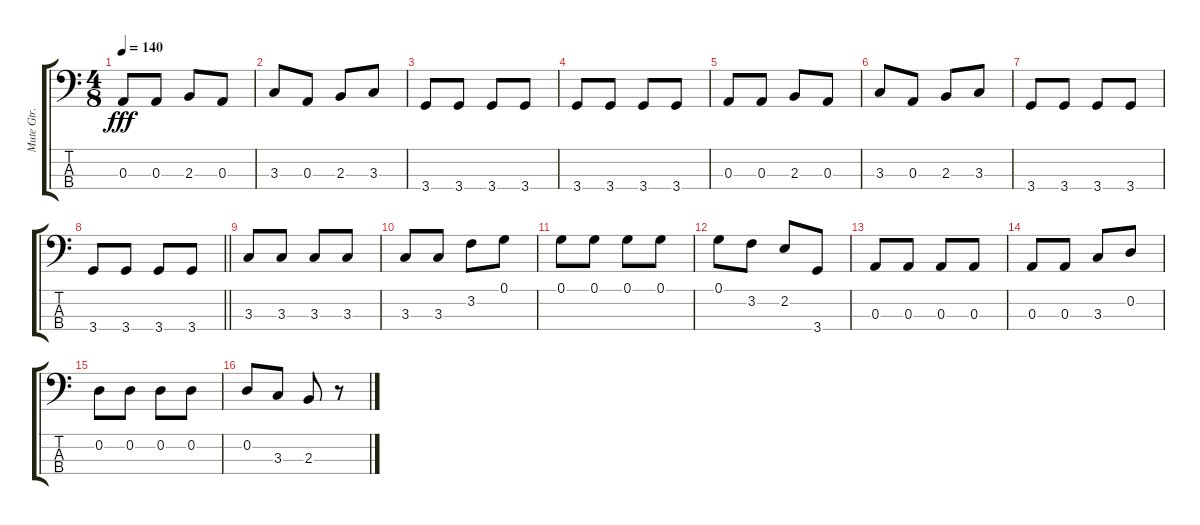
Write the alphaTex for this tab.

\track ("Mute Gtr." "Mute Gtr.") {instrument slapbass1}
\staff {score tabs}
\tuning (G2 D2 A1 E1) {hide}
\ts (4 8)
\tempo 140
\clef f4
\ks c
0.3.8{dy fff} 0.3.8 2.3.8 0.3.8 |
3.3.8 0.3.8 2.3.8 3.3.8 |
3.4.8 3.4.8 3.4.8 3.4.8 |
3.4.8 3.4.8 3.4.8 3.4.8 |
0.3.8 0.3.8 2.3.8 0.3.8 |
3.3.8 0.3.8 2.3.8 3.3.8 |
3.4.8 3.4.8 3.4.8 3.4.8 |
\barLineRight lightlight
3.4.8 3.4.8 3.4.8 3.4.8 |
3.3.8 3.3.8 3.3.8 3.3.8 |
3.3.8 3.3.8 3.2.8 0.1.8 |
0.1.8 0.1.8 0.1.8 0.1.8 |
0.1.8 3.2.8 2.2.8 3.4.8 |
0.3.8 0.3.8 0.3.8 0.3.8 |
0.3.8 0.3.8 3.3.8 0.2.8 |
0.2.8 0.2.8 0.2.8 0.2.8 |
0.2.8 3.3.8 2.3.8 r.8
